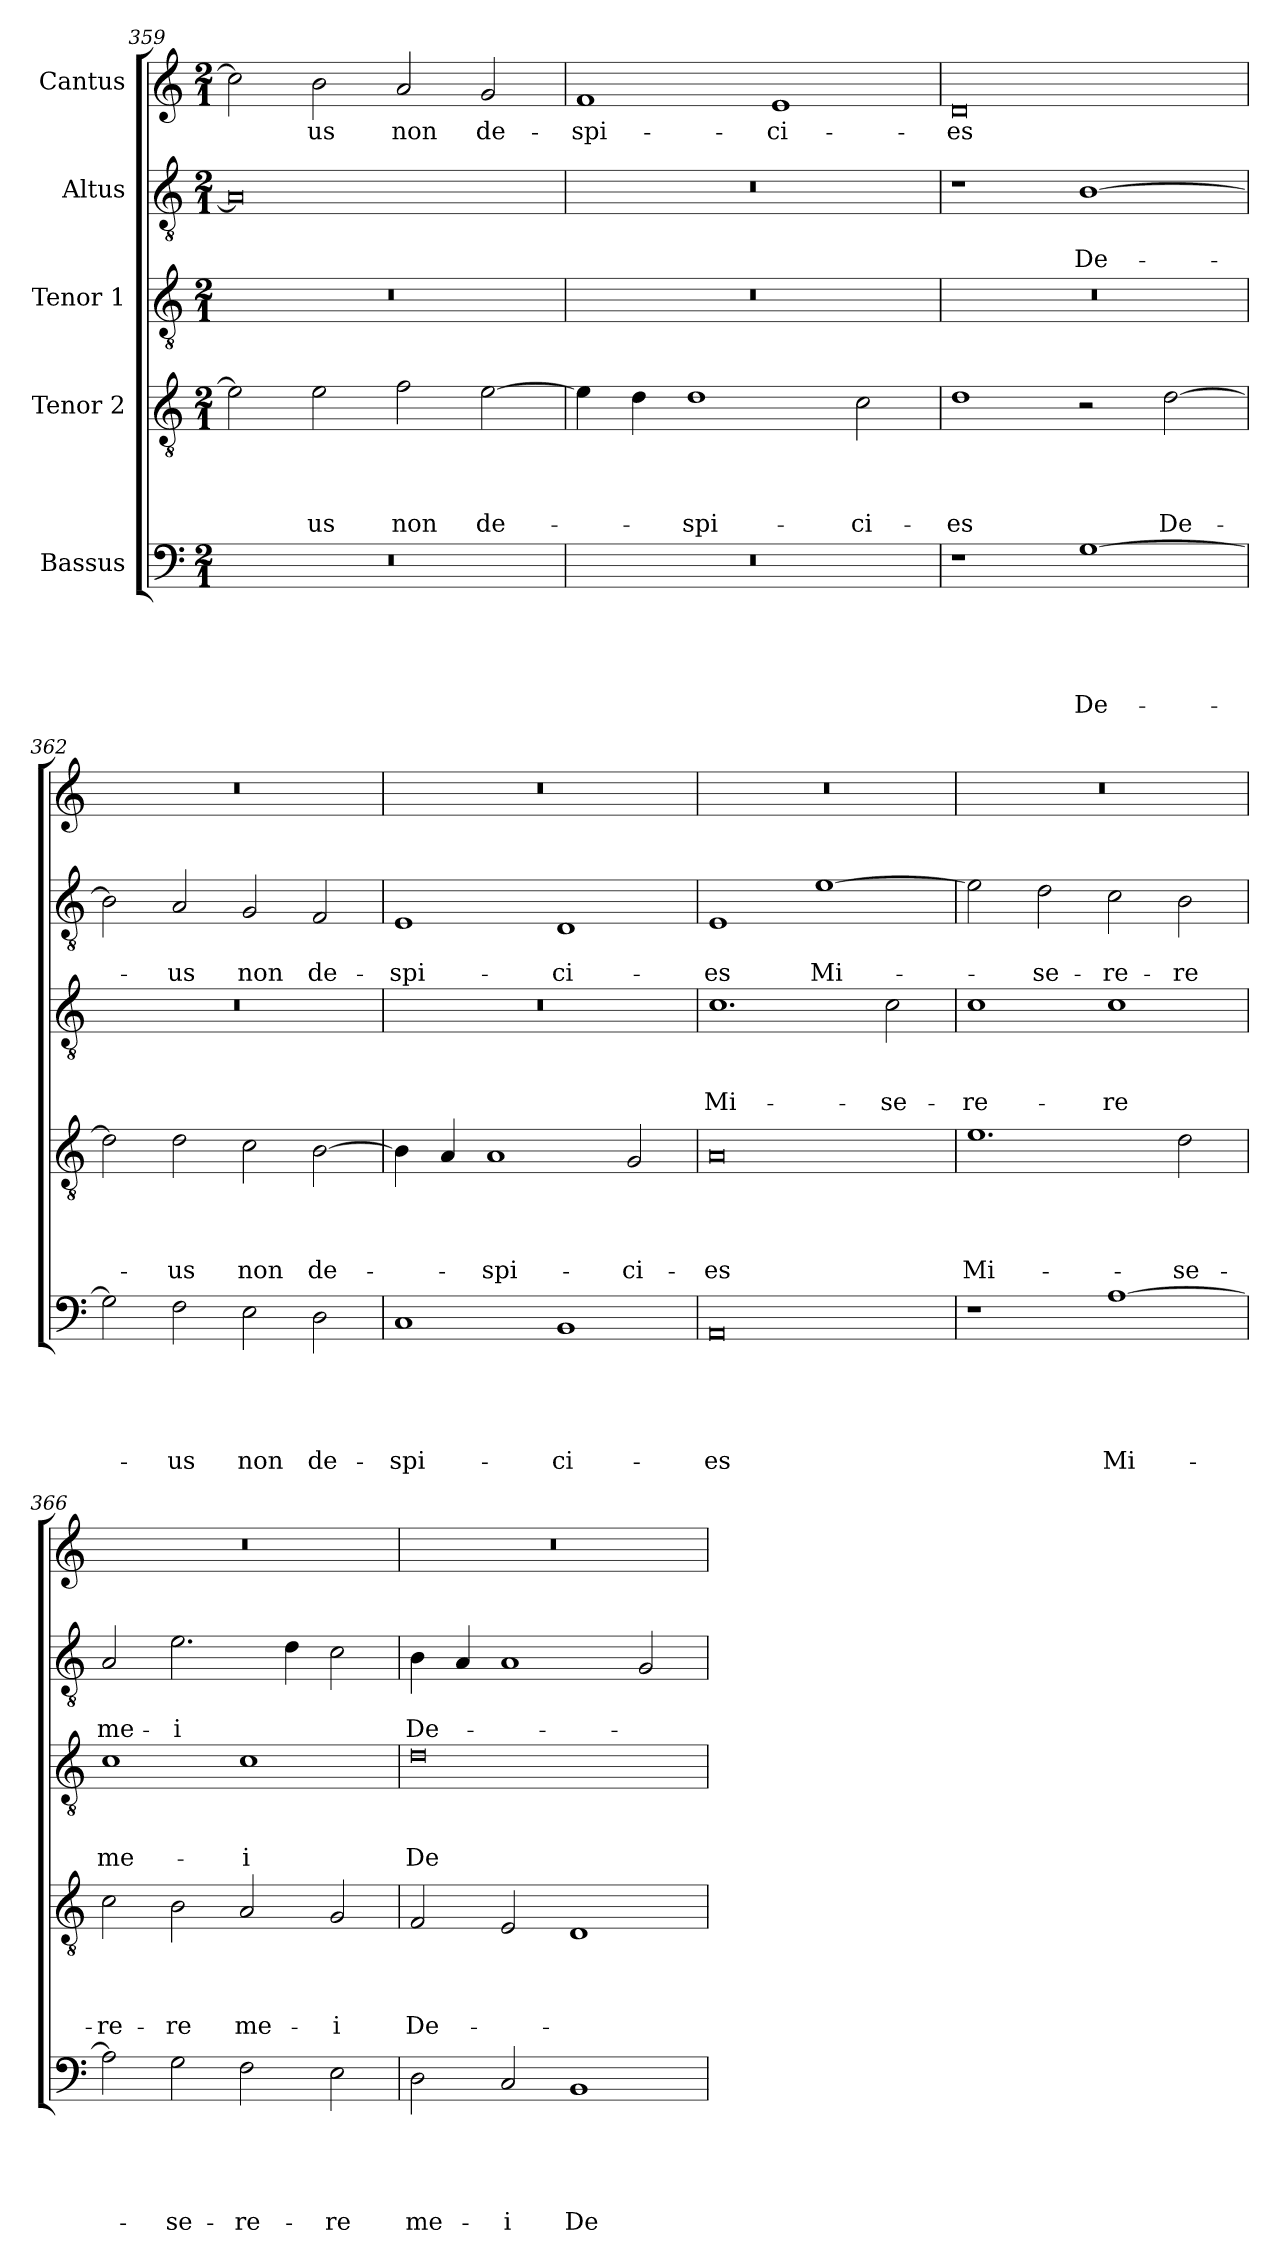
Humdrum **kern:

**kern	**text	**text	**text	**text	**text	**kern	**text	**text	**text	**text	**kern	**text	**text	**text	**kern	**text	**text	**kern	**text
*part5	*part5	*part5	*part5	*part5	*part5	*part4	*part4	*part4	*part4	*part4	*part3	*part3	*part3	*part3	*part2	*part2	*part2	*part1	*part1
*staff5	*staff5	*staff5	*staff5	*staff5	*staff5	*staff4	*staff4	*staff4	*staff4	*staff4	*staff3	*staff3	*staff3	*staff3	*staff2	*staff2	*staff2	*staff1	*staff1
*I"Bassus	*	*	*	*	*	*I"Tenor 2	*	*	*	*	*I"Tenor 1	*	*	*	*I"Altus	*	*	*I"Cantus	*
*clefF4	*	*	*	*	*	*clefGv2	*	*	*	*	*clefGv2	*	*	*	*clefGv2	*	*	*clefG2	*
*k[]	*	*	*	*	*	*k[]	*	*	*	*	*k[]	*	*	*	*k[]	*	*	*k[]	*
*C:	*	*	*	*	*	*C:	*	*	*	*	*C:	*	*	*	*C:	*	*	*C:	*
*M2/1	*	*	*	*	*	*M2/1	*	*	*	*	*M2/1	*	*	*	*M2/1	*	*	*M2/1	*
=359	=359	=359	=359	=359	=359	=359	=359	=359	=359	=359	=359	=359	=359	=359	=359	=359	=359	=359	=359
0r	.	.	.	.	.	2e\]	.	.	.	.	0r	.	.	.	0A]	.	.	2cc\]	.
!	!	!	!	!	!	!	!	!	!	!LO:LY:b	!	!	!	!	!	!	!	!	!LO:LY:b
.	.	.	.	.	.	2e\	.	.	.	-us	.	.	.	.	.	.	.	2b\	-us
!	!	!	!	!	!	!	!	!	!	!LO:LY:b	!	!	!	!	!	!	!	!	!LO:LY:b
.	.	.	.	.	.	2f\	.	.	.	non	.	.	.	.	.	.	.	2a/	non
!	!	!	!	!	!	!	!	!	!	!LO:LY:b	!	!	!	!	!	!	!	!	!LO:LY:b
.	.	.	.	.	.	[2e\	.	.	.	de-	.	.	.	.	.	.	.	2g/	de-
=360	=360	=360	=360	=360	=360	=360	=360	=360	=360	=360	=360	=360	=360	=360	=360	=360	=360	=360	=360
!	!	!	!	!	!	!	!	!	!	!	!	!	!	!	!	!	!	!	!LO:LY:b
0r	.	.	.	.	.	4e\]	.	.	.	.	0r	.	.	.	0r	.	.	1f	-spi-
.	.	.	.	.	.	4d\	.	.	.	.	.	.	.	.	.	.	.	.	.
!	!	!	!	!	!	!	!	!	!	!LO:LY:b	!	!	!	!	!	!	!	!	!
.	.	.	.	.	.	1d	.	.	.	-spi-	.	.	.	.	.	.	.	.	.
!	!	!	!	!	!	!	!	!	!	!	!	!	!	!	!	!	!	!	!LO:LY:b
.	.	.	.	.	.	.	.	.	.	.	.	.	.	.	.	.	.	1e	-ci-
!	!	!	!	!	!	!	!	!	!	!LO:LY:b	!	!	!	!	!	!	!	!	!
.	.	.	.	.	.	2c\	.	.	.	-ci-	.	.	.	.	.	.	.	.	.
=361	=361	=361	=361	=361	=361	=361	=361	=361	=361	=361	=361	=361	=361	=361	=361	=361	=361	=361	=361
!	!	!	!	!	!	!	!	!	!	!LO:LY:b	!	!	!	!	!	!	!	!	!LO:LY:b
1r	.	.	.	.	.	1d	.	.	.	-es	0r	.	.	.	1r	.	.	0d	-es
!	!	!	!	!	!LO:LY:b	!	!	!	!	!	!	!	!	!	!	!	!LO:LY:b	!	!
[1G	.	.	.	.	De-	2r	.	.	.	.	.	.	.	.	[1B	.	De-	.	.
!	!	!	!	!	!	!	!	!	!	!LO:LY:b	!	!	!	!	!	!	!	!	!
.	.	.	.	.	.	[2d\	.	.	.	De-	.	.	.	.	.	.	.	.	.
=362	=362	=362	=362	=362	=362	=362	=362	=362	=362	=362	=362	=362	=362	=362	=362	=362	=362	=362	=362
2G\]	.	.	.	.	.	2d\]	.	.	.	.	0r	.	.	.	2B\]	.	.	0r	.
!	!	!	!	!	!LO:LY:b	!	!	!	!	!LO:LY:b	!	!	!	!	!	!	!LO:LY:b	!	!
2F\	.	.	.	.	-us	2d\	.	.	.	-us	.	.	.	.	2A/	.	-us	.	.
!	!	!	!	!	!LO:LY:b	!	!	!	!	!LO:LY:b	!	!	!	!	!	!	!LO:LY:b	!	!
2E\	.	.	.	.	non	2c\	.	.	.	non	.	.	.	.	2G/	.	non	.	.
!	!	!	!	!	!LO:LY:b	!	!	!	!	!LO:LY:b	!	!	!	!	!	!	!LO:LY:b	!	!
2D\	.	.	.	.	de-	[2B\	.	.	.	de-	.	.	.	.	2F/	.	de-	.	.
!!LO:LB:g=z
=363	=363	=363	=363	=363	=363	=363	=363	=363	=363	=363	=363	=363	=363	=363	=363	=363	=363	=363	=363
!	!	!	!	!	!LO:LY:b	!	!	!	!	!	!	!	!	!	!	!	!LO:LY:b	!	!
1C	.	.	.	.	-spi-	4B\]	.	.	.	.	0r	.	.	.	1E	.	-spi-	0r	.
.	.	.	.	.	.	4A/	.	.	.	.	.	.	.	.	.	.	.	.	.
!	!	!	!	!	!	!	!	!	!	!LO:LY:b	!	!	!	!	!	!	!	!	!
.	.	.	.	.	.	1A	.	.	.	-spi-	.	.	.	.	.	.	.	.	.
!	!	!	!	!	!LO:LY:b	!	!	!	!	!	!	!	!	!	!	!	!LO:LY:b	!	!
1BB	.	.	.	.	-ci-	.	.	.	.	.	.	.	.	.	1D	.	-ci-	.	.
!	!	!	!	!	!	!	!	!	!	!LO:LY:b	!	!	!	!	!	!	!	!	!
.	.	.	.	.	.	2G/	.	.	.	-ci-	.	.	.	.	.	.	.	.	.
=364	=364	=364	=364	=364	=364	=364	=364	=364	=364	=364	=364	=364	=364	=364	=364	=364	=364	=364	=364
!	!	!	!	!	!LO:LY:b	!	!	!	!	!LO:LY:b	!	!	!	!LO:LY:b	!	!	!LO:LY:b	!	!
0AA	.	.	.	.	-es	0A	.	.	.	-es	1.c	.	.	Mi-	1E	.	-es	0r	.
!	!	!	!	!	!	!	!	!	!	!	!	!	!	!	!	!	!LO:LY:b	!	!
.	.	.	.	.	.	.	.	.	.	.	.	.	.	.	[1e	.	Mi-	.	.
!	!	!	!	!	!	!	!	!	!	!	!	!	!	!LO:LY:b	!	!	!	!	!
.	.	.	.	.	.	.	.	.	.	.	2c\	.	.	-se-	.	.	.	.	.
=365	=365	=365	=365	=365	=365	=365	=365	=365	=365	=365	=365	=365	=365	=365	=365	=365	=365	=365	=365
!	!	!	!	!	!	!	!	!	!	!LO:LY:b	!	!	!	!LO:LY:b	!	!	!	!	!
1r	.	.	.	.	.	1.e	.	.	.	Mi-	1c	.	.	-re-	2e\]	.	.	0r	.
!	!	!	!	!	!	!	!	!	!	!	!	!	!	!	!	!	!LO:LY:b	!	!
.	.	.	.	.	.	.	.	.	.	.	.	.	.	.	2d\	.	-se-	.	.
!	!	!	!	!	!LO:LY:b	!	!	!	!	!	!	!	!	!LO:LY:b	!	!	!LO:LY:b	!	!
[1A	.	.	.	.	Mi-	.	.	.	.	.	1c	.	.	-re	2c\	.	-re-	.	.
!	!	!	!	!	!	!	!	!	!	!LO:LY:b	!	!	!	!	!	!	!LO:LY:b	!	!
.	.	.	.	.	.	2d\	.	.	.	-se-	.	.	.	.	2B\	.	-re	.	.
=366	=366	=366	=366	=366	=366	=366	=366	=366	=366	=366	=366	=366	=366	=366	=366	=366	=366	=366	=366
!	!	!	!	!	!	!	!	!	!	!LO:LY:b	!	!	!	!LO:LY:b	!	!	!LO:LY:b	!	!
2A\]	.	.	.	.	.	2c\	.	.	.	-re-	1c	.	.	me-	2A/	.	me-	0r	.
!	!	!	!	!	!LO:LY:b	!	!	!	!	!LO:LY:b	!	!	!	!	!	!	!LO:LY:b	!	!
2G\	.	.	.	.	-se-	2B\	.	.	.	-re	.	.	.	.	2.e\	.	-i	.	.
!	!	!	!	!	!LO:LY:b	!	!	!	!	!LO:LY:b	!	!	!	!LO:LY:b	!	!	!	!	!
2F\	.	.	.	.	-re-	2A/	.	.	.	me-	1c	.	.	-i	.	.	.	.	.
.	.	.	.	.	.	.	.	.	.	.	.	.	.	.	4d\	.	.	.	.
!	!	!	!	!	!LO:LY:b	!	!	!	!	!LO:LY:b	!	!	!	!	!	!	!	!	!
2E\	.	.	.	.	-re	2G/	.	.	.	-i	.	.	.	.	2c\	.	.	.	.
=367	=367	=367	=367	=367	=367	=367	=367	=367	=367	=367	=367	=367	=367	=367	=367	=367	=367	=367	=367
!	!	!	!	!	!LO:LY:b	!	!	!	!	!LO:LY:b	!	!	!	!LO:LY:b	!	!	!LO:LY:b	!	!
2D\	.	.	.	.	me-	2F/	.	.	.	De-	0d	.	.	De-	4B\	.	De-	0r	.
.	.	.	.	.	.	.	.	.	.	.	.	.	.	.	4A/	.	.	.	.
!	!	!	!	!	!LO:LY:b	!	!	!	!	!	!	!	!	!	!	!	!	!	!
2C/	.	.	.	.	-i	2E/	.	.	.	.	.	.	.	.	1A	.	.	.	.
!	!	!	!	!	!LO:LY:b	!	!	!	!	!	!	!	!	!	!	!	!	!	!
1BB	.	.	.	.	De-	1D	.	.	.	.	.	.	.	.	.	.	.	.	.
.	.	.	.	.	.	.	.	.	.	.	.	.	.	.	2G/	.	.	.	.
=	=	=	=	=	=	=	=	=	=	=	=	=	=	=	=	=	=	=	=
*-	*-	*-	*-	*-	*-	*-	*-	*-	*-	*-	*-	*-	*-	*-	*-	*-	*-	*-	*-
